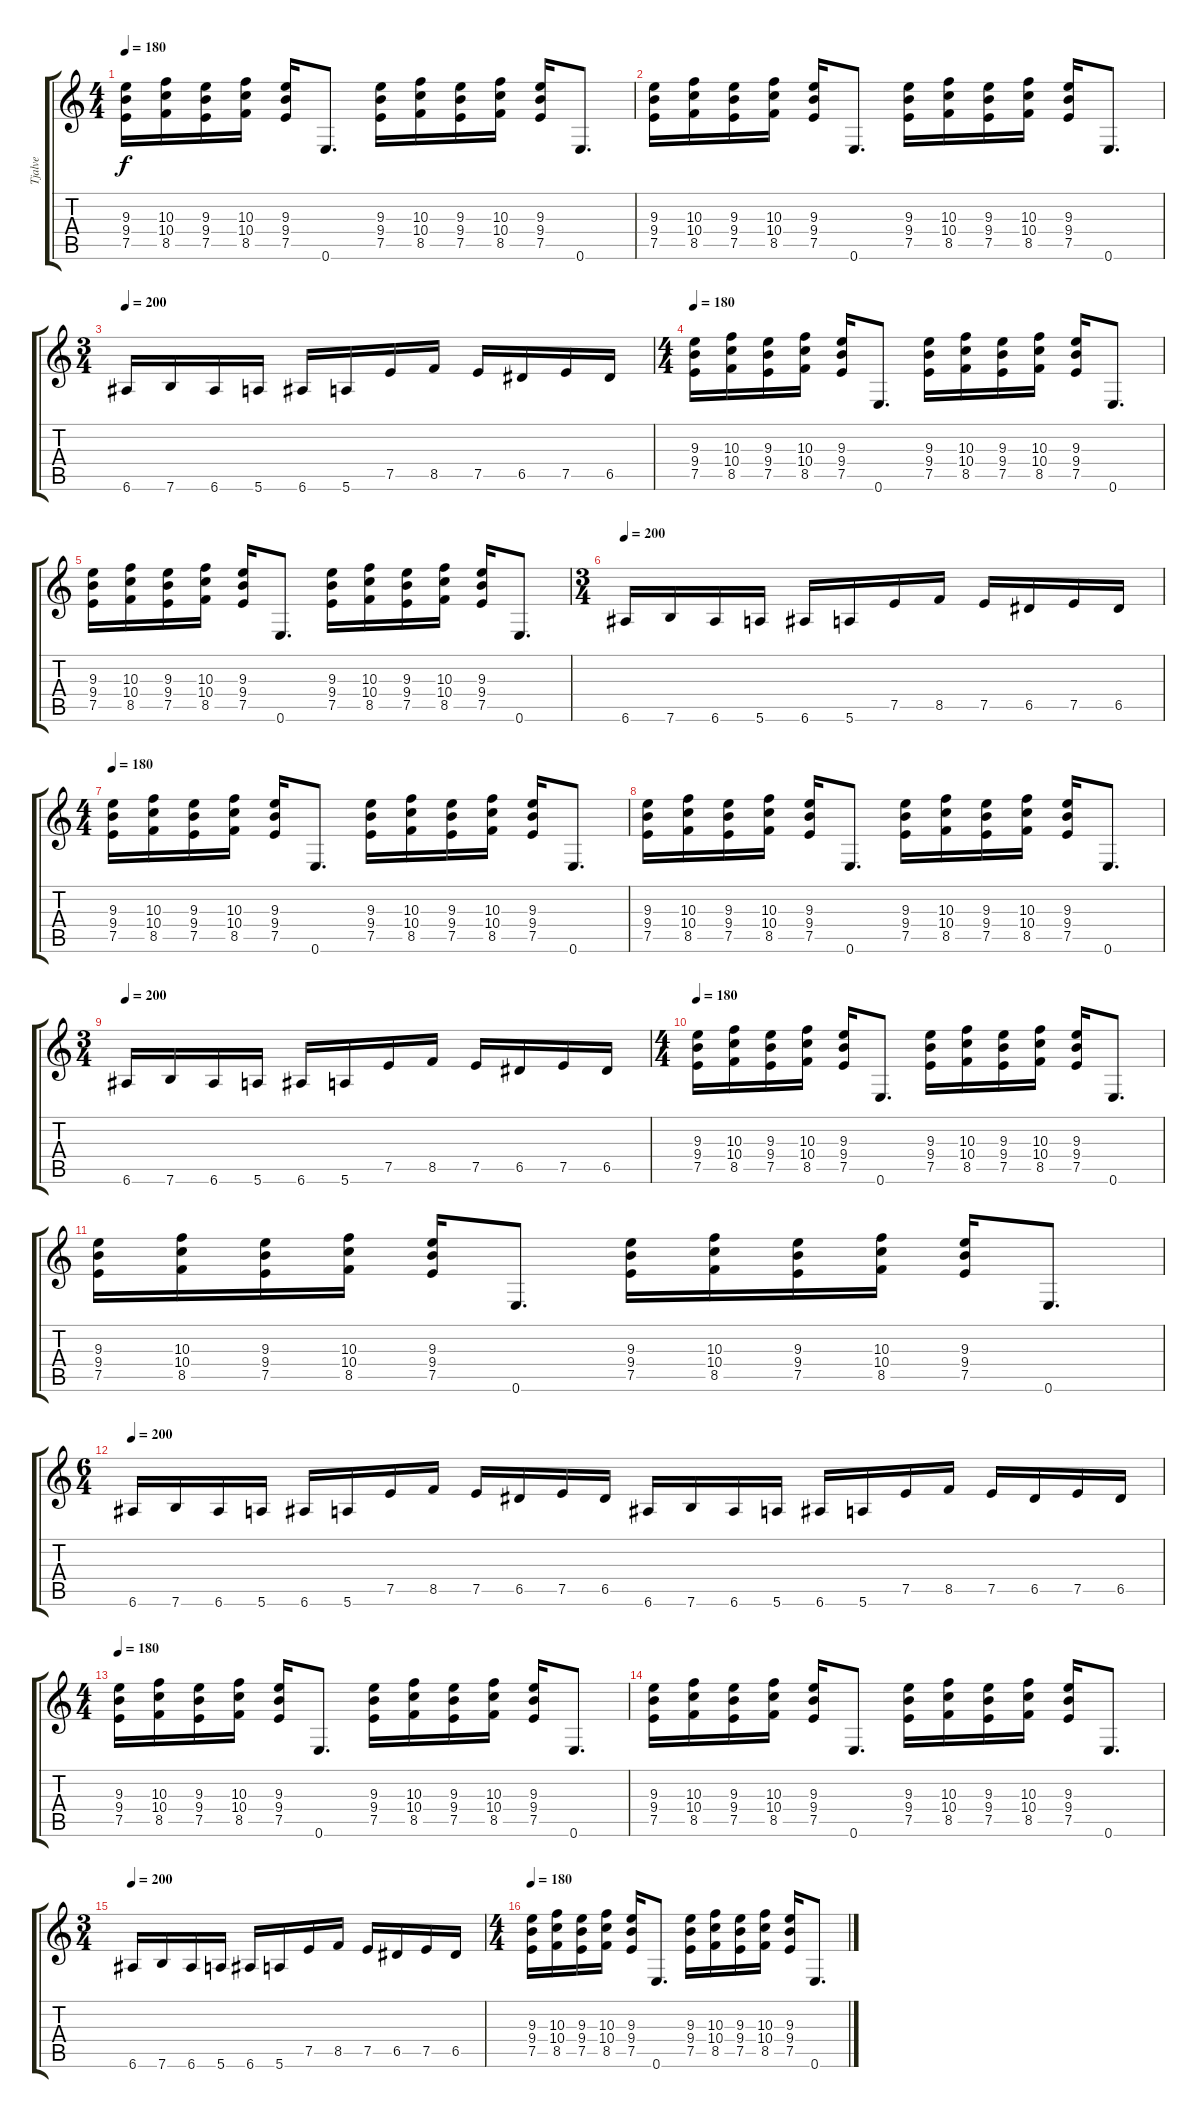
\track ("Tjalve" "Tjalve") {instrument distortionguitar}
\staff {score tabs}
\tuning (E4 B3 G3 D3 A2 E2) {hide}
\ts (4 4)
\tempo 180
\clef g2
\ks c
(9.3 9.4 7.5).16{dy f} (10.3 10.4 8.5).16 (9.3 9.4 7.5).16 (10.3 10.4 8.5).16 (9.3 9.4 7.5).16 0.6.8{d} (9.3 9.4 7.5).16 (10.3 10.4 8.5).16 (9.3 9.4 7.5).16 (10.3 10.4 8.5).16 (9.3 9.4 7.5).16 0.6.8{d} |
(9.3 9.4 7.5).16 (10.3 10.4 8.5).16 (9.3 9.4 7.5).16 (10.3 10.4 8.5).16 (9.3 9.4 7.5).16 0.6.8{d} (9.3 9.4 7.5).16 (10.3 10.4 8.5).16 (9.3 9.4 7.5).16 (10.3 10.4 8.5).16 (9.3 9.4 7.5).16 0.6.8{d} |
\ts (3 4)
\tempo 200
6.6.16 7.6.16 6.6.16 5.6.16 6.6.16 5.6.16 7.5.16 8.5.16 7.5.16 6.5.16 7.5.16 6.5.16 |
\ts (4 4)
\tempo 180
(9.3 9.4 7.5).16 (10.3 10.4 8.5).16 (9.3 9.4 7.5).16 (10.3 10.4 8.5).16 (9.3 9.4 7.5).16 0.6.8{d} (9.3 9.4 7.5).16 (10.3 10.4 8.5).16 (9.3 9.4 7.5).16 (10.3 10.4 8.5).16 (9.3 9.4 7.5).16 0.6.8{d} |
(9.3 9.4 7.5).16 (10.3 10.4 8.5).16 (9.3 9.4 7.5).16 (10.3 10.4 8.5).16 (9.3 9.4 7.5).16 0.6.8{d} (9.3 9.4 7.5).16 (10.3 10.4 8.5).16 (9.3 9.4 7.5).16 (10.3 10.4 8.5).16 (9.3 9.4 7.5).16 0.6.8{d} |
\ts (3 4)
\tempo 200
6.6.16 7.6.16 6.6.16 5.6.16 6.6.16 5.6.16 7.5.16 8.5.16 7.5.16 6.5.16 7.5.16 6.5.16 |
\ts (4 4)
\tempo 180
(9.3 9.4 7.5).16 (10.3 10.4 8.5).16 (9.3 9.4 7.5).16 (10.3 10.4 8.5).16 (9.3 9.4 7.5).16 0.6.8{d} (9.3 9.4 7.5).16 (10.3 10.4 8.5).16 (9.3 9.4 7.5).16 (10.3 10.4 8.5).16 (9.3 9.4 7.5).16 0.6.8{d} |
(9.3 9.4 7.5).16 (10.3 10.4 8.5).16 (9.3 9.4 7.5).16 (10.3 10.4 8.5).16 (9.3 9.4 7.5).16 0.6.8{d} (9.3 9.4 7.5).16 (10.3 10.4 8.5).16 (9.3 9.4 7.5).16 (10.3 10.4 8.5).16 (9.3 9.4 7.5).16 0.6.8{d} |
\ts (3 4)
\tempo 200
6.6.16 7.6.16 6.6.16 5.6.16 6.6.16 5.6.16 7.5.16 8.5.16 7.5.16 6.5.16 7.5.16 6.5.16 |
\ts (4 4)
\tempo 180
(9.3 9.4 7.5).16 (10.3 10.4 8.5).16 (9.3 9.4 7.5).16 (10.3 10.4 8.5).16 (9.3 9.4 7.5).16 0.6.8{d} (9.3 9.4 7.5).16 (10.3 10.4 8.5).16 (9.3 9.4 7.5).16 (10.3 10.4 8.5).16 (9.3 9.4 7.5).16 0.6.8{d} |
(9.3 9.4 7.5).16 (10.3 10.4 8.5).16 (9.3 9.4 7.5).16 (10.3 10.4 8.5).16 (9.3 9.4 7.5).16 0.6.8{d} (9.3 9.4 7.5).16 (10.3 10.4 8.5).16 (9.3 9.4 7.5).16 (10.3 10.4 8.5).16 (9.3 9.4 7.5).16 0.6.8{d} |
\ts (6 4)
\tempo 200
6.6.16 7.6.16 6.6.16 5.6.16 6.6.16 5.6.16 7.5.16 8.5.16 7.5.16 6.5.16 7.5.16 6.5.16 6.6.16 7.6.16 6.6.16 5.6.16 6.6.16 5.6.16 7.5.16 8.5.16 7.5.16 6.5.16 7.5.16 6.5.16 |
\ts (4 4)
\tempo 180
(9.3 9.4 7.5).16 (10.3 10.4 8.5).16 (9.3 9.4 7.5).16 (10.3 10.4 8.5).16 (9.3 9.4 7.5).16 0.6.8{d} (9.3 9.4 7.5).16 (10.3 10.4 8.5).16 (9.3 9.4 7.5).16 (10.3 10.4 8.5).16 (9.3 9.4 7.5).16 0.6.8{d} |
(9.3 9.4 7.5).16 (10.3 10.4 8.5).16 (9.3 9.4 7.5).16 (10.3 10.4 8.5).16 (9.3 9.4 7.5).16 0.6.8{d} (9.3 9.4 7.5).16 (10.3 10.4 8.5).16 (9.3 9.4 7.5).16 (10.3 10.4 8.5).16 (9.3 9.4 7.5).16 0.6.8{d} |
\ts (3 4)
\tempo 200
6.6.16 7.6.16 6.6.16 5.6.16 6.6.16 5.6.16 7.5.16 8.5.16 7.5.16 6.5.16 7.5.16 6.5.16 |
\ts (4 4)
\tempo 180
(9.3 9.4 7.5).16 (10.3 10.4 8.5).16 (9.3 9.4 7.5).16 (10.3 10.4 8.5).16 (9.3 9.4 7.5).16 0.6.8{d} (9.3 9.4 7.5).16 (10.3 10.4 8.5).16 (9.3 9.4 7.5).16 (10.3 10.4 8.5).16 (9.3 9.4 7.5).16 0.6.8{d}
